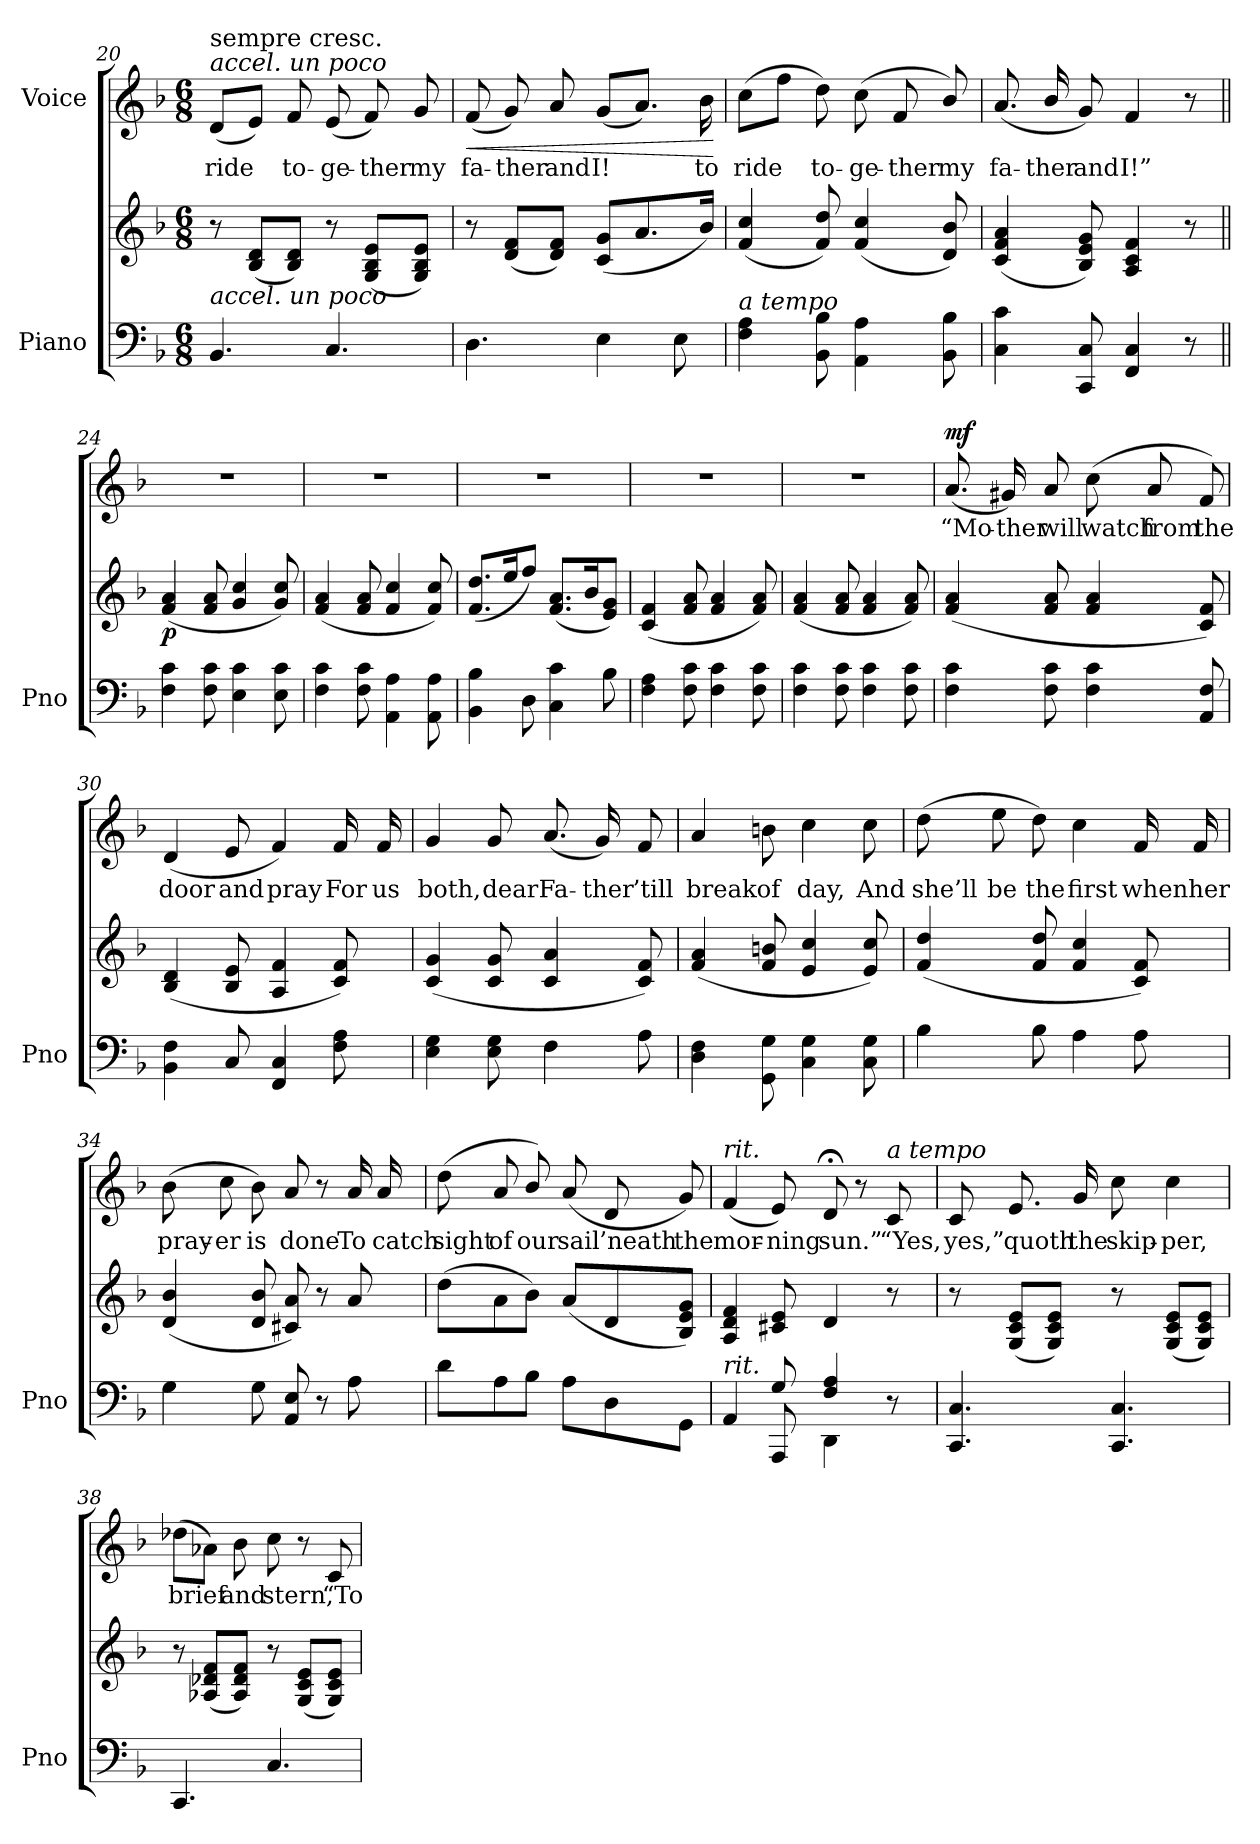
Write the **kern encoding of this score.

**kern	**kern	**dynam	**kern	**text	**dynam
*part2	*part2	*part2	*part1	*part1	*part1
*staff3	*staff2	*staff2/3	*staff1	*staff1	*staff1
*I"Piano	*	*	*I"Voice	*	*
*I'Pno	*	*	*	*	*
!!LO:LB:g=z
*clefF4	*clefG2	*	*clefG2	*	*
*k[b-]	*k[b-]	*	*k[b-]	*	*
*M6/8	*M6/8	*	*M6/8	*	*
=20	=20	=20	=20	=20	=20
!	!	!	!LO:TX:a:i:t=accel. un poco	!	!
!	!	!	!LO:TX:a:t=sempre cresc.	!	!
!LO:TX:a:i:t=accel. un poco	!	!	!	!	!
!	!	!	!	!LO:LY:b	!
4.BB-/	8r	.	(<8d/L	ride	.
.	(<8B-/ 8d/L	.	8e/J)	.	.
!	!	!	!	!LO:LY:b	!
.	8B-/ 8d/J)	.	8f/	to-	.
!	!	!	!	!LO:LY:b	!
4.C/	8r	.	(<8e/	-ge-	.
!	!	!	!	!LO:LY:b	!
.	(<8G/ 8B-/ 8e/L	.	8f/)	-ther	.
!	!	!	!	!LO:LY:b	!
.	8G/ 8B-/ 8e/J)	.	8g/	my	.
=21	=21	=21	=21	=21	=21
!	!	!	!	!LO:LY:b	!LO:HP:b
4.D\	8r	.	(<8f/	fa-	<
!	!	!	!	!LO:LY:b	!
.	(<8d/ 8f/L	.	8g/)	-ther	.
!	!	!	!	!LO:LY:b	!
.	8d/ 8f/J)	.	8a/	and	.
!	!	!	!	!LO:LY:b	!
4E\	(<8c/ 8g/L	.	(<8g/L	I!	.
.	8.a/	.	8.a/J)	.	.
8E\	.	.	.	.	.
!	!	!	!	!LO:LY:b	!
.	16b-/Jk)	.	16b-\	to	.
.	.	.	.	.	[
=22	=22	=22	=22	=22	=22
!LO:TX:a:i:t=a tempo	!	!	!	!	!
!	!	!	!	!LO:LY:b	!LO:DY:a
!	!	!	!	!	!LO:DY:n=1:a
4F\ 4A\	(<4f/ 4cc/	.	(>8cc\L	ride	f other-dynamics
.	.	.	8ff\J	.	.
!	!	!	!	!LO:LY:b	!
8BB-\ 8B-\	8f/ 8dd/)	.	8dd\)	to-	.
!	!	!	!	!LO:LY:b	!
4AA\ 4A\	(<4f/ 4cc/	.	(>8cc\	-ge-	.
!	!	!	!	!LO:LY:b	!
.	.	.	8f/	-ther	.
!	!	!	!	!LO:LY:b	!
8BB-\ 8B-\	8d/ 8b-/)	.	8b-/)	my	.
=23	=23	=23	=23	=23	=23
!	!	!	!	!LO:LY:b	!
4C\ 4c\	(<4c/ 4f/ 4a/	.	(<8.a/	fa-	.
!	!	!	!	!LO:LY:b	!
.	.	.	16b-/	-ther	.
!	!	!	!	!LO:LY:b	!
8CC/ 8C/	8B-/ 8e/ 8g/)	.	8g/)	and	.
!	!	!	!	!LO:LY:b	!
4FF/ 4C/	4A/ 4c/ 4f/	.	4f/	I!”	.
8r	8r	.	8r	.	.
!!LO:PB:g=z
=24||	=24||	=24||	=24||	=24||	=24||
!	!	!LO:DY:b	!	!	!
4F\ 4c\	(<4f/ 4a/	p	2.r	.	.
8F\ 8c\	8f/ 8a/	.	.	.	.
4E\ 4c\	4g/ 4cc/	.	.	.	.
8E\ 8c\	8g/ 8cc/)	.	.	.	.
=25	=25	=25	=25	=25	=25
4F\ 4c\	(<4f/ 4a/	.	2.r	.	.
8F\ 8c\	8f/ 8a/	.	.	.	.
4AA\ 4A\	4f/ 4cc/	.	.	.	.
8AA\ 8A\	8f/ 8cc/)	.	.	.	.
=26	=26	=26	=26	=26	=26
4BB-\ 4B-\	(<8.f/ 8.dd/L	.	2.r	.	.
.	16ee/K	.	.	.	.
8D\	8ff/J)	.	.	.	.
4C\ 4c\	(<8.f/ 8.a/L	.	.	.	.
.	16b-/K	.	.	.	.
8B-\	8e/ 8g/J)	.	.	.	.
!!LO:LB:g=z
=27	=27	=27	=27	=27	=27
4F\ 4A\	(<4c/ 4f/	.	2.r	.	.
8F\ 8c\	8f/ 8a/	.	.	.	.
4F\ 4c\	4f/ 4a/	.	.	.	.
8F\ 8c\	8f/ 8a/)	.	.	.	.
=28	=28	=28	=28	=28	=28
4F\ 4c\	(<4f/ 4a/	.	2.r	.	.
8F\ 8c\	8f/ 8a/	.	.	.	.
4F\ 4c\	4f/ 4a/	.	.	.	.
8F\ 8c\	8f/ 8a/)	.	.	.	.
=29	=29	=29	=29	=29	=29
!	!	!	!	!LO:LY:b	!LO:DY:a
4F\ 4c\	(<4f/ 4a/	.	(<8.a/	“Mo-	mf
!	!	!	!	!LO:LY:b	!
.	.	.	16g#X/)	-ther	.
!	!	!	!	!LO:LY:b	!
8F\ 8c\	8f/ 8a/	.	8a/	will	.
!	!	!	!	!LO:LY:b	!
4F\ 4c\	4f/ 4a/	.	(>8cc\	watch	.
!	!	!	!	!LO:LY:b	!
.	.	.	8a/	from	.
!	!	!	!	!LO:LY:b	!
8AA/ 8F/	8c/ 8f/)	.	8f/)	the	.
!!LO:LB:g=z
=30	=30	=30	=30	=30	=30
!	!	!	!	!LO:LY:b	!
4BB-\ 4F\	(<4B-/ 4d/	.	(>4d/	door	.
!	!	!	!	!LO:LY:b	!
8C/	8B-/ 8e/	.	8e/	and	.
!	!	!	!	!LO:LY:b	!
4FF/ 4C/	4A/ 4f/	.	4f/)	pray	.
!	!	!	!	!LO:LY:b	!
8F\ 8A\	8c/ 8f/)	.	16f/	For	.
!	!	!	!	!LO:LY:b	!
.	.	.	16f/	us	.
=31	=31	=31	=31	=31	=31
!	!	!	!	!LO:LY:b	!
4E\ 4G\	(<4c/ 4g/	.	4g/	both,	.
!	!	!	!	!LO:LY:b	!
8E\ 8G\	8c/ 8g/	.	8g/	dear	.
!	!	!	!	!LO:LY:b	!
4F\	4c/ 4a/	.	(<8.a/	Fa-	.
!	!	!	!	!LO:LY:b	!
.	.	.	16g/)	-ther	.
!	!	!	!	!LO:LY:b	!
8A\	8c/ 8f/)	.	8f/	’till	.
=32	=32	=32	=32	=32	=32
!	!	!	!	!LO:LY:b	!
4D\ 4F\	(<4f/ 4a/	.	4a/	break	.
!	!	!	!	!LO:LY:b	!
8GG\ 8G\	8f/ 8bn/	.	8bn\	of	.
!	!	!	!	!LO:LY:b	!
4C\ 4G\	4e/ 4cc/	.	4cc\	day,	.
!	!	!	!	!LO:LY:b	!
8C\ 8G\	8e/ 8cc/)	.	8cc\	And	.
!!LO:LB:g=z
=33	=33	=33	=33	=33	=33
!	!	!	!	!LO:LY:b	!
4B-\	(<4f/ 4dd/	.	(>8dd\	she’ll	.
!	!	!	!	!LO:LY:b	!
.	.	.	8ee\	be	.
!	!	!	!	!LO:LY:b	!
8B-\	8f/ 8dd/	.	8dd\)	the	.
!	!	!	!	!LO:LY:b	!
4A\	4f/ 4cc/	.	4cc\	first	.
!	!	!	!	!LO:LY:b	!
8A\	8c/ 8f/)	.	16f/	when	.
!	!	!	!	!LO:LY:b	!
.	.	.	16f/	her	.
=34	=34	=34	=34	=34	=34
!	!	!	!	!LO:LY:b	!
4G\	(<4d/ 4b-/	.	(>8b-\	pray-	.
!	!	!	!	!LO:LY:b	!
.	.	.	8cc\	-er	.
!	!	!	!	!LO:LY:b	!
8G\	8d/ 8b-/	.	8b-\)	is	.
!	!	!	!	!LO:LY:b	!
8AA/ 8E/	8c#X/ 8a/)	.	8a/	done	.
8r	8r	.	8r	.	.
!	!	!	!	!LO:LY:b	!
8A\	8a/	.	16a/	To	.
!	!	!	!	!LO:LY:b	!
.	.	.	16a/	catch	.
!!LO:PB:g=z
=35	=35	=35	=35	=35	=35
!	!	!	!	!LO:LY:b	!
8d\L	(>8dd\L	.	(>8dd\	sight	.
!	!	!	!	!LO:LY:b	!
8A\	8a\	.	8a/	of	.
!	!	!	!	!LO:LY:b	!
8B-\J	8b-\J)	.	8b-/)	our	.
!	!	!	!	!LO:LY:b	!
8A\L	(<8a/L	.	(>8a/	sail	.
!	!	!	!	!LO:LY:b	!
8D\	8d/	.	8d/	’neath	.
!	!	!	!	!LO:LY:b	!
8GG\J	8B-/ 8e/ 8g/J)	.	8g/)	the	.
=36	=36	=36	=36	=36	=36
*^	*^	*	*	*	*
!	!	!	!	!	!LO:TX:a:i:t=rit.	!	!
!LO:TX:a:i:t=rit.	!	!	!	!	!	!	!
!	!	!	!	!	!	!LO:LY:b	!
4ryy	4AA/	(<4A/ 4d/ 4f/	4ryy	.	(<4f/	mor-	.
!	!	!	!	!	!	!LO:LY:b	!
8G/)	8AAA/	8c#X/ 8e/	4.ryy	.	8e/)	-ning	.
!	!	!	!	!	!	!LO:LY:b	!
4F/ 4A/	4DD\	4d/	.	.	8d;</	sun.”	.
.	.	.	.	.	8r	.	.
!	!	!	!	!	!LO:TX:a:i:t=a tempo	!	!
!	!	!	!	!	!	!LO:LY:b	!
8ryy	8r	8r	8ryy	.	8c/	“Yes,	.
=37	=37	=37	=37	=37	=37	=37	=37
!LO:TX:a:i:t=a tempo	!	!	!	!	!	!	!
!	!	!	!	!	!	!LO:LY:b	!
*v	*v	*	*	*	*	*	*
*	*v	*v	*	*	*	*
4.CC/ 4.C/	8r	.	8c/	yes,”	.
!	!	!	!	!LO:LY:b	!
.	(<8G/ 8c/ 8e/L	.	8.e/	quoth	.
.	8G/ 8c/ 8e/J)	.	.	.	.
!	!	!	!	!LO:LY:b	!
.	.	.	16g/	the	.
!	!	!	!	!LO:LY:b	!
4.CC/ 4.C/	8r	.	8cc\	skip-	.
!	!	!	!	!LO:LY:b	!
.	(<8G/ 8c/ 8e/L	.	4cc\	-per,	.
.	8G/ 8c/ 8e/J)	.	.	.	.
!!LO:LB:g=z
=38	=38	=38	=38	=38	=38
!	!	!	!	!LO:LY:b	!
4.CC/	8r	.	(>8dd-X\L	brief	.
.	(<8A-X/ 8d-X/ 8f/L	.	8a-X\J)	.	.
!	!	!	!	!LO:LY:b	!
.	8A-/ 8d-/ 8f/J)	.	8b-\	and	.
!	!	!	!	!LO:LY:b	!
4.C/	8r	.	8cc\	stern,	.
.	(<8G/ 8c/ 8e/L	.	8r	.	.
!	!	!	!	!LO:LY:b	!
.	8G/ 8c/ 8e/J)	.	8c/	“To-	.
=	=	=	=	=	=
*-	*-	*-	*-	*-	*-
